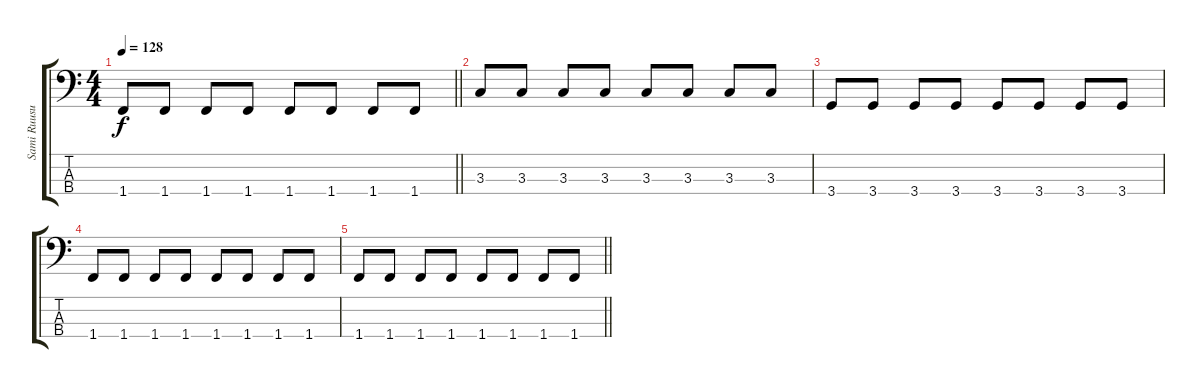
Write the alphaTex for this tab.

\track ("Sami Ruusukallio" "Sami Ruusu") {instrument electricbassfinger}
\staff {score tabs}
\tuning (G2 D2 A1 E1) {hide}
\ts (4 4)
\tempo 128
\clef f4
\barLineRight lightlight
\ks c
1.4.8{dy f} 1.4.8 1.4.8 1.4.8 1.4.8 1.4.8 1.4.8 1.4.8 |
3.3.8 3.3.8 3.3.8 3.3.8 3.3.8 3.3.8 3.3.8 3.3.8 |
3.4.8 3.4.8 3.4.8 3.4.8 3.4.8 3.4.8 3.4.8 3.4.8 |
1.4.8 1.4.8 1.4.8 1.4.8 1.4.8 1.4.8 1.4.8 1.4.8 |
\barLineRight lightlight
1.4.8 1.4.8 1.4.8 1.4.8 1.4.8 1.4.8 1.4.8 1.4.8
